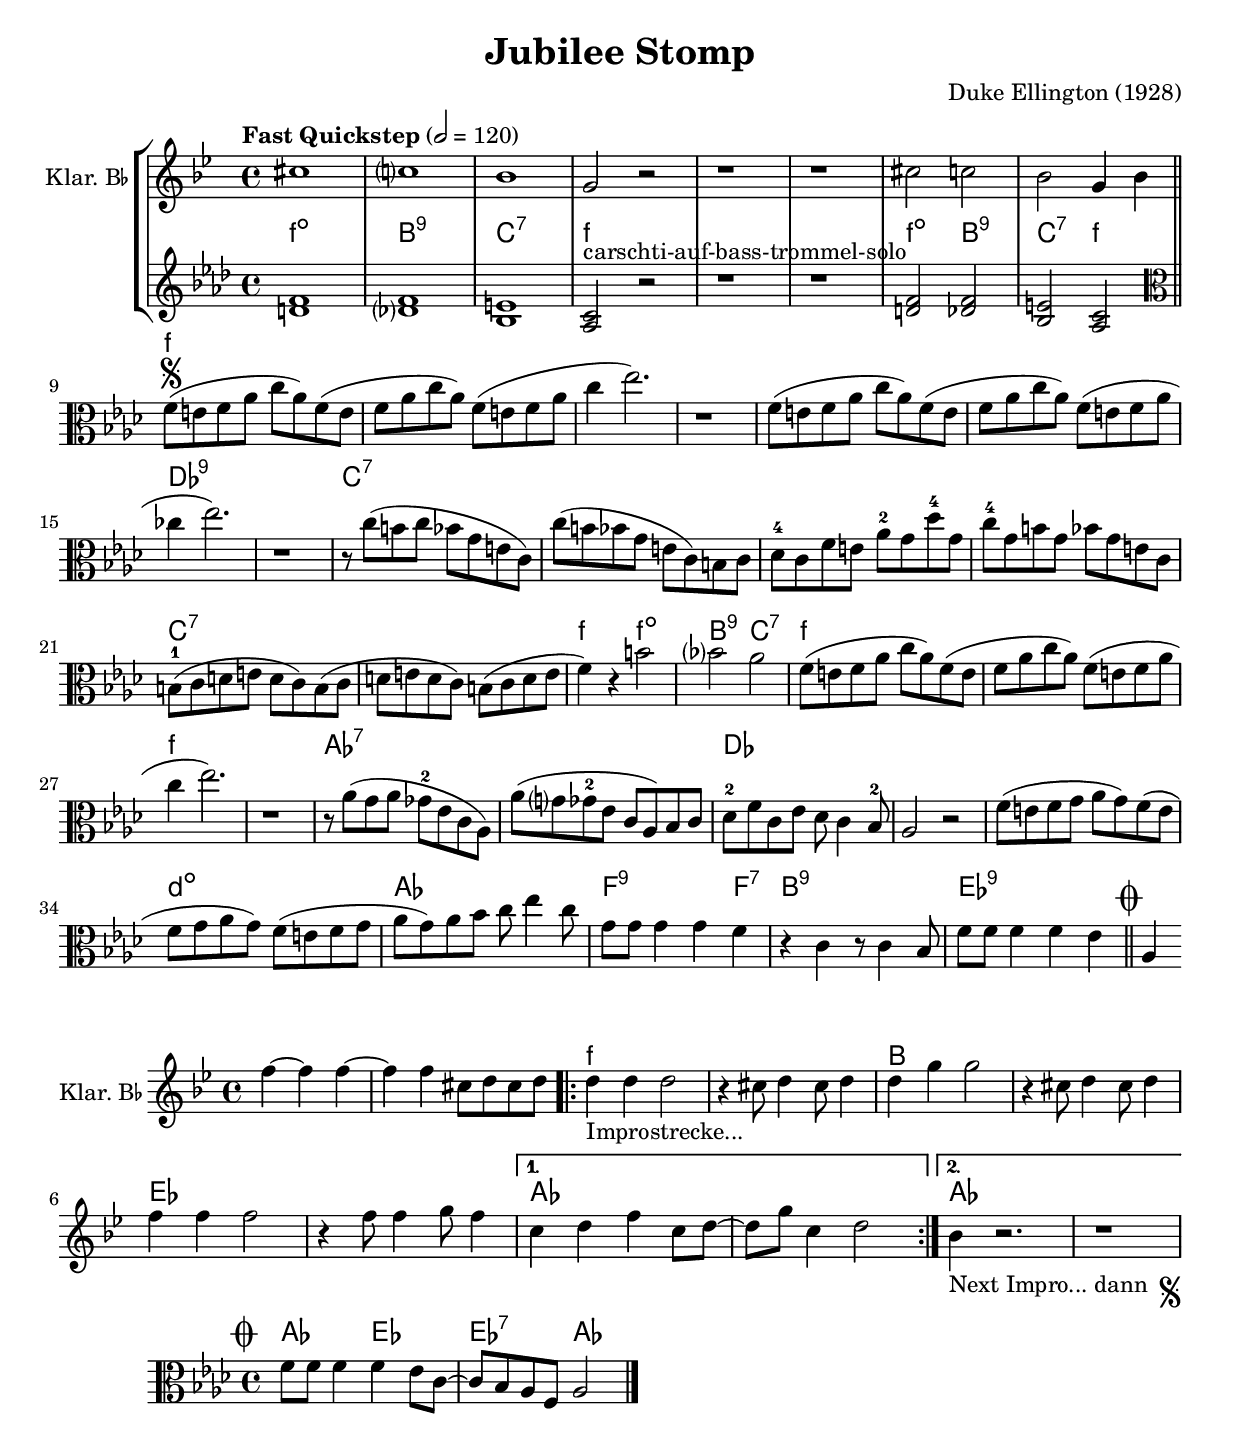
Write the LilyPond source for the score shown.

\version "2.18"

\header {
	title = "Jubilee Stomp"
	composer = "Duke Ellington (1928)"
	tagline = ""
}
\include "deutsch.ly"


#(set-accidental-style 'modern-cautionary)
\new StaffGroup <<
	\new Staff \with {
		instrumentName = \markup { "Klar." \concat{ B \teeny \raise #0.4 \flat } }
	} \transpose b c' {
		\clef violin
		\relative c'' {
			#(set-accidental-style 'modern-cautionary)
			\key f \minor
			h1 b as f2 r2 r1 r1
			h2 b as f4 as
		}
	}
	\new ChordNames {
		\chordmode {
			\germanChords
			\set chordNameLowercaseMinor = ##t
			\set chordChanges = ##t
			\set noChordSymbol = ""

			f1:dim b:9 c:7 f2:m r
			R1*2
			f2:dim b:9 c:7 f:m
			f1:m f:m f:m f:m f:m f:m
			des:9 des:9
			c:7 c:7 c:7 c:7 c:7 c:7
			f2:m
			f2:dim b:9 c:7
			f1:m f:m f:m f:m
			as:7 as:7
			des des des
			d:dim
			as
			f2.:9 f4:7
			b1:9
			es:9
		}
	}
	\new Staff {
		\tempo "Fast Quickstep" 2 = 120
		\key f \minor
		\clef violin
		\relative c' {
			#(set-accidental-style 'modern-cautionary)
			<d f>1 <des f> <b e> <as c>2
			^\markup {carschti-auf-bass-trommel-solo}
			r2 r1 r1
			<d f>2 <des f> <b e>
			<as c>2
			\bar "||"
			^\segno
			\clef alto
			f'8 (e f as c as)
			f (e f as c as)
			f (e f as c4 es2.) r1

			f,8 (e f as c as)
			f   (e f as c as)
			f   (e f as ces4 es2.) r1

			r8 c (h c b g e c)
			c' (h b g e c) h c

			des-4 c f e as-2 g des'-4 g,
			c-4 g h g b g e c

			h-1 (c d e d c)
			h (c d e d c)
			h (c d e
			f4) r h2 b as

			f8 (e f as c as)
			f  (e f as c as)
			f  (e f as c4 es2.) r1

			r8 as, (g as ges-2 es c as)
			as' (g ges-2 es c as) b c
			des-2 f c es des c4 b8-2 as2 r

			f'8 (e f g as g)
			f   (e f g as g)
			f   (e f g as g)
			as b c es4 c8
			g g g4 g f
			r4 c r8 c4 b8
			f'8 f f4 f es
			\mark \markup { \musicglyph #"scripts.coda" }
			\bar "||"
			as,4
		}
	}
>>

\new StaffGroup <<
	\new ChordNames {
		\chordmode {
			\germanChords
			\set chordNameLowercaseMinor = ##t
			\set chordChanges = ##t
			\set noChordSymbol = ""

			\partial 2.
			r2.
			r1
			\repeat volta 2 {
				f1:m f:m
				b b
				es es
			}
			\alternative {
				{ as as }
				{ as }
			}
		}
	}
	\new Staff \with {
		instrumentName = \markup { "Klar." \concat{ B \teeny \raise #0.4 \flat } }
	} \transpose b c' {
		\clef violin
		\relative c'' {
			#(set-accidental-style 'modern-cautionary)
			\key f \minor
			\partial 2.
			es4 ~ es es~
			es es h8 c h c
			\repeat volta 2 {
				_\markup { "Improstrecke..." }
				c4 c c2
				r4 h8 c4 h8 c4
				c4 f f2

				r4 h,8 c4 h8 c4
				es4 es es2

				r4 es8 es4 f8 es4
			}
			\alternative {
				{ b4 c es b8 c8 ~ c f b,4 c2 }
				{ as4 _\markup{"Next Impro... dann "\musicglyph #"scripts.segno"} r2. r1 }
			}
		}
	}
>>
\new StaffGroup <<
	\new ChordNames {
		\chordmode {
			\germanChords
			\set chordNameLowercaseMinor = ##t
			\set chordChanges = ##t
			\set noChordSymbol = ""

			as2
			es2
			es2:7
			as2

			\bar "|."
		}
	}
	\new Staff {
		\mark \markup { \musicglyph #"scripts.coda" }
		\clef alto
		\relative c' {
			\key f \minor
			f8 f f4 f es8 c ~ c b8 as f as2
			\bar "|."
		}
	}
>>

